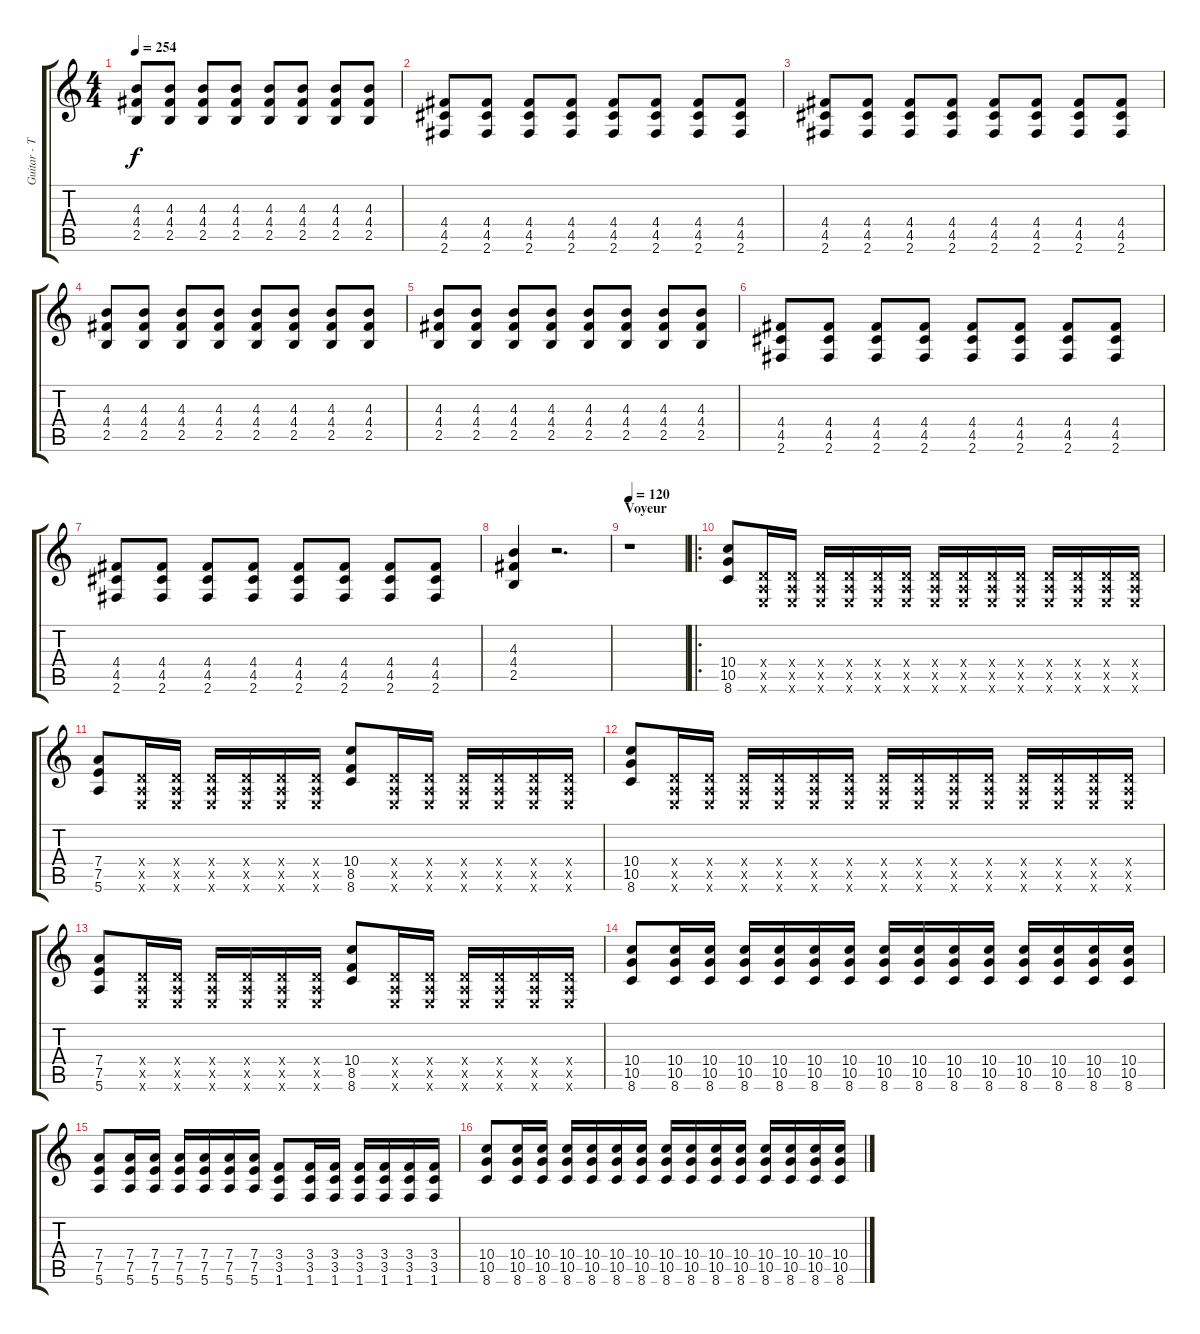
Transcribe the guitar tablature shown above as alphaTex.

\track ("Guitar - Tom Mattew Delonge" "Guitar - T") {instrument distortionguitar}
\staff {score tabs}
\tuning (E4 B3 G3 D3 A2 E2) {hide}
\ts (4 4)
\tempo 254
\clef g2
\ks c
(4.3 4.4 2.5).8{dy f} (4.3 4.4 2.5).8 (4.3 4.4 2.5).8 (4.3 4.4 2.5).8 (4.3 4.4 2.5).8 (4.3 4.4 2.5).8 (4.3 4.4 2.5).8 (4.3 4.4 2.5).8 |
(4.4 4.5 2.6).8 (4.4 4.5 2.6).8 (4.4 4.5 2.6).8 (4.4 4.5 2.6).8 (4.4 4.5 2.6).8 (4.4 4.5 2.6).8 (4.4 4.5 2.6).8 (4.4 4.5 2.6).8 |
(4.4 4.5 2.6).8 (4.4 4.5 2.6).8 (4.4 4.5 2.6).8 (4.4 4.5 2.6).8 (4.4 4.5 2.6).8 (4.4 4.5 2.6).8 (4.4 4.5 2.6).8 (4.4 4.5 2.6).8 |
(4.3 4.4 2.5).8 (4.3 4.4 2.5).8 (4.3 4.4 2.5).8 (4.3 4.4 2.5).8 (4.3 4.4 2.5).8 (4.3 4.4 2.5).8 (4.3 4.4 2.5).8 (4.3 4.4 2.5).8 |
(4.3 4.4 2.5).8 (4.3 4.4 2.5).8 (4.3 4.4 2.5).8 (4.3 4.4 2.5).8 (4.3 4.4 2.5).8 (4.3 4.4 2.5).8 (4.3 4.4 2.5).8 (4.3 4.4 2.5).8 |
(4.4 4.5 2.6).8 (4.4 4.5 2.6).8 (4.4 4.5 2.6).8 (4.4 4.5 2.6).8 (4.4 4.5 2.6).8 (4.4 4.5 2.6).8 (4.4 4.5 2.6).8 (4.4 4.5 2.6).8 |
(4.4 4.5 2.6).8 (4.4 4.5 2.6).8 (4.4 4.5 2.6).8 (4.4 4.5 2.6).8 (4.4 4.5 2.6).8 (4.4 4.5 2.6).8 (4.4 4.5 2.6).8 (4.4 4.5 2.6).8 |
(4.3 4.4 2.5).4 r.2{d} |
\section ("" "Voyeur")
\tempo 120
r.1 |
\ro
(10.4 10.5 8.6).8 (0.4{x} 0.5{x} 0.6{x}).16 (0.4{x} 0.5{x} 0.6{x}).16 (0.4{x} 0.5{x} 0.6{x}).16 (0.4{x} 0.5{x} 0.6{x}).16 (0.4{x} 0.5{x} 0.6{x}).16 (0.4{x} 0.5{x} 0.6{x}).16 (0.4{x} 0.5{x} 0.6{x}).16 (0.4{x} 0.5{x} 0.6{x}).16 (0.4{x} 0.5{x} 0.6{x}).16 (0.4{x} 0.5{x} 0.6{x}).16 (0.4{x} 0.5{x} 0.6{x}).16 (0.4{x} 0.5{x} 0.6{x}).16 (0.4{x} 0.5{x} 0.6{x}).16 (0.4{x} 0.5{x} 0.6{x}).16 |
(7.4 7.5 5.6).8 (0.4{x} 0.5{x} 0.6{x}).16 (0.4{x} 0.5{x} 0.6{x}).16 (0.4{x} 0.5{x} 0.6{x}).16 (0.4{x} 0.5{x} 0.6{x}).16 (0.4{x} 0.5{x} 0.6{x}).16 (0.4{x} 0.5{x} 0.6{x}).16 (10.4 8.5 8.6).8 (0.4{x} 0.5{x} 0.6{x}).16 (0.4{x} 0.5{x} 0.6{x}).16 (0.4{x} 0.5{x} 0.6{x}).16 (0.4{x} 0.5{x} 0.6{x}).16 (0.4{x} 0.5{x} 0.6{x}).16 (0.4{x} 0.5{x} 0.6{x}).16 |
(10.4 10.5 8.6).8 (0.4{x} 0.5{x} 0.6{x}).16 (0.4{x} 0.5{x} 0.6{x}).16 (0.4{x} 0.5{x} 0.6{x}).16 (0.4{x} 0.5{x} 0.6{x}).16 (0.4{x} 0.5{x} 0.6{x}).16 (0.4{x} 0.5{x} 0.6{x}).16 (0.4{x} 0.5{x} 0.6{x}).16 (0.4{x} 0.5{x} 0.6{x}).16 (0.4{x} 0.5{x} 0.6{x}).16 (0.4{x} 0.5{x} 0.6{x}).16 (0.4{x} 0.5{x} 0.6{x}).16 (0.4{x} 0.5{x} 0.6{x}).16 (0.4{x} 0.5{x} 0.6{x}).16 (0.4{x} 0.5{x} 0.6{x}).16 |
(7.4 7.5 5.6).8 (0.4{x} 0.5{x} 0.6{x}).16 (0.4{x} 0.5{x} 0.6{x}).16 (0.4{x} 0.5{x} 0.6{x}).16 (0.4{x} 0.5{x} 0.6{x}).16 (0.4{x} 0.5{x} 0.6{x}).16 (0.4{x} 0.5{x} 0.6{x}).16 (10.4 8.5 8.6).8 (0.4{x} 0.5{x} 0.6{x}).16 (0.4{x} 0.5{x} 0.6{x}).16 (0.4{x} 0.5{x} 0.6{x}).16 (0.4{x} 0.5{x} 0.6{x}).16 (0.4{x} 0.5{x} 0.6{x}).16 (0.4{x} 0.5{x} 0.6{x}).16 |
(10.4 10.5 8.6).8 (10.4 10.5 8.6).16 (10.4 10.5 8.6).16 (10.4 10.5 8.6).16 (10.4 10.5 8.6).16 (10.4 10.5 8.6).16 (10.4 10.5 8.6).16 (10.4 10.5 8.6).16 (10.4 10.5 8.6).16 (10.4 10.5 8.6).16 (10.4 10.5 8.6).16 (10.4 10.5 8.6).16 (10.4 10.5 8.6).16 (10.4 10.5 8.6).16 (10.4 10.5 8.6).16 |
(7.4 7.5 5.6).8 (7.4 7.5 5.6).16 (7.4 7.5 5.6).16 (7.4 7.5 5.6).16 (7.4 7.5 5.6).16 (7.4 7.5 5.6).16 (7.4 7.5 5.6).16 (3.4 3.5 1.6).8 (3.4 3.5 1.6).16 (3.4 3.5 1.6).16 (3.4 3.5 1.6).16 (3.4 3.5 1.6).16 (3.4 3.5 1.6).16 (3.4 3.5 1.6).16 |
(10.4 10.5 8.6).8 (10.4 10.5 8.6).16 (10.4 10.5 8.6).16 (10.4 10.5 8.6).16 (10.4 10.5 8.6).16 (10.4 10.5 8.6).16 (10.4 10.5 8.6).16 (10.4 10.5 8.6).16 (10.4 10.5 8.6).16 (10.4 10.5 8.6).16 (10.4 10.5 8.6).16 (10.4 10.5 8.6).16 (10.4 10.5 8.6).16 (10.4 10.5 8.6).16 (10.4 10.5 8.6).16
